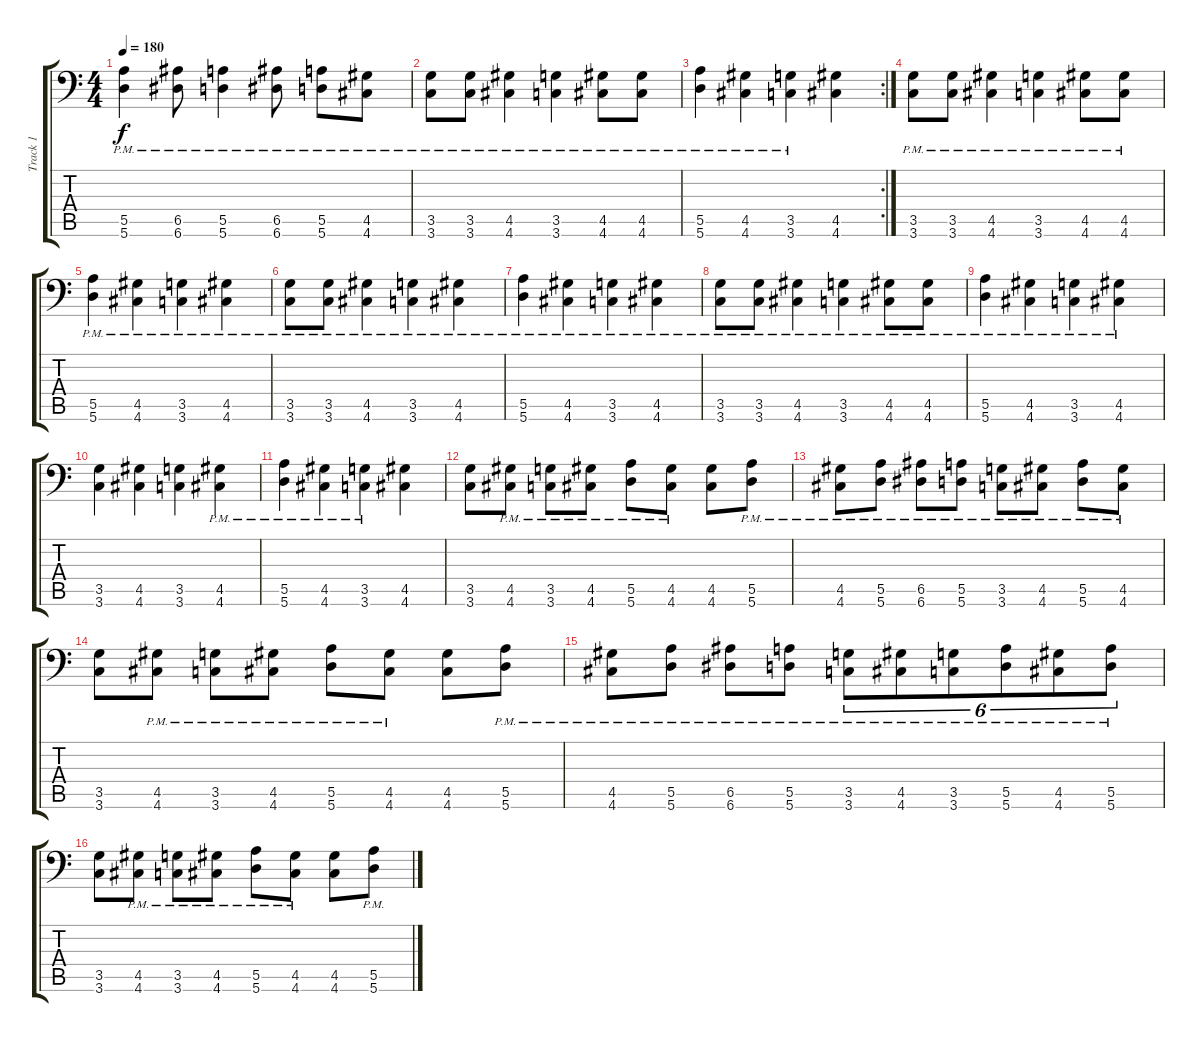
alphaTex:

\track ("Track 1" "Track 1") {instrument distortionguitar}
\staff {score tabs}
\tuning (B3 Gb3 D3 A2 E2 A1) {hide}
\ts (4 4)
\tempo 180
\clef f4
\ks c
(5.5{pm} 5.6{pm}).4{dy f} (6.5{pm} 6.6{pm}).8 (5.5{pm} 5.6{pm}).4 (6.5{pm} 6.6{pm}).8 (5.5{pm} 5.6{pm}).8 (4.5{pm} 4.6{pm}).8 |
(3.5{pm} 3.6{pm}).8 (3.5{pm} 3.6{pm}).8 (4.5{pm} 4.6{pm}).4 (3.5{pm} 3.6{pm}).4 (4.5{pm} 4.6{pm}).8 (4.5{pm} 4.6{pm}).8 |
\rc 2
(5.5{pm} 5.6{pm}).4 (4.5{pm} 4.6{pm}).4 (3.5{pm} 3.6{pm}).4 (4.5 4.6).4 |
(3.5{pm} 3.6{pm}).8 (3.5{pm} 3.6{pm}).8 (4.5{pm} 4.6{pm}).4 (3.5{pm} 3.6{pm}).4 (4.5{pm} 4.6{pm}).8 (4.5{pm} 4.6{pm}).8 |
(5.5{pm} 5.6{pm}).4 (4.5{pm} 4.6{pm}).4 (3.5{pm} 3.6{pm}).4 (4.5{pm} 4.6{pm}).4 |
(3.5{pm} 3.6{pm}).8 (3.5{pm} 3.6{pm}).8 (4.5{pm} 4.6{pm}).4 (3.5{pm} 3.6{pm}).4 (4.5{pm} 4.6{pm}).4 |
(5.5{pm} 5.6{pm}).4 (4.5{pm} 4.6{pm}).4 (3.5{pm} 3.6{pm}).4 (4.5{pm} 4.6{pm}).4 |
(3.5{pm} 3.6{pm}).8 (3.5{pm} 3.6{pm}).8 (4.5{pm} 4.6{pm}).4 (3.5{pm} 3.6{pm}).4 (4.5{pm} 4.6{pm}).8 (4.5{pm} 4.6{pm}).8 |
(5.5{pm} 5.6{pm}).4 (4.5{pm} 4.6{pm}).4 (3.5{pm} 3.6{pm}).4 (4.5{pm} 4.6{pm}).4 |
(3.5 3.6).4 (4.5 4.6).4 (3.5 3.6).4 (4.5{pm} 4.6{pm}).4 |
(5.5{pm} 5.6{pm}).4 (4.5{pm} 4.6{pm}).4 (3.5{pm} 3.6{pm}).4 (4.5 4.6).4 |
(3.5 3.6).8 (4.5{pm} 4.6{pm}).8 (3.5{pm} 3.6{pm}).8 (4.5{pm} 4.6{pm}).8 (5.5{pm} 5.6{pm}).8 (4.5{pm} 4.6{pm}).8 (4.5 4.6).8 (5.5{pm} 5.6{pm}).8 |
(4.5{pm} 4.6{pm}).8 (5.5{pm} 5.6{pm}).8 (6.5{pm} 6.6{pm}).8 (5.5{pm} 5.6{pm}).8 (3.5{pm} 3.6{pm}).8 (4.5{pm} 4.6{pm}).8 (5.5{pm} 5.6{pm}).8 (4.5{pm} 4.6{pm}).8 |
(3.5 3.6).8 (4.5{pm} 4.6{pm}).8 (3.5{pm} 3.6{pm}).8 (4.5{pm} 4.6{pm}).8 (5.5{pm} 5.6{pm}).8 (4.5{pm} 4.6{pm}).8 (4.5 4.6).8 (5.5{pm} 5.6{pm}).8 |
(4.5{pm} 4.6{pm}).8 (5.5{pm} 5.6{pm}).8 (6.5{pm} 6.6{pm}).8 (5.5{pm} 5.6{pm}).8 (3.5{pm} 3.6{pm}).8{tu (6 4)} (4.5{pm} 4.6{pm}).8{tu (6 4)} (3.5{pm} 3.6{pm}).8{tu (6 4)} (5.5{pm} 5.6{pm}).8{tu (6 4)} (4.5{pm} 4.6{pm}).8{tu (6 4)} (5.5{pm} 5.6{pm}).8{tu (6 4)} |
(3.5 3.6).8 (4.5{pm} 4.6{pm}).8 (3.5{pm} 3.6{pm}).8 (4.5{pm} 4.6{pm}).8 (5.5{pm} 5.6{pm}).8 (4.5{pm} 4.6{pm}).8 (4.5 4.6).8 (5.5{pm} 5.6{pm}).8
